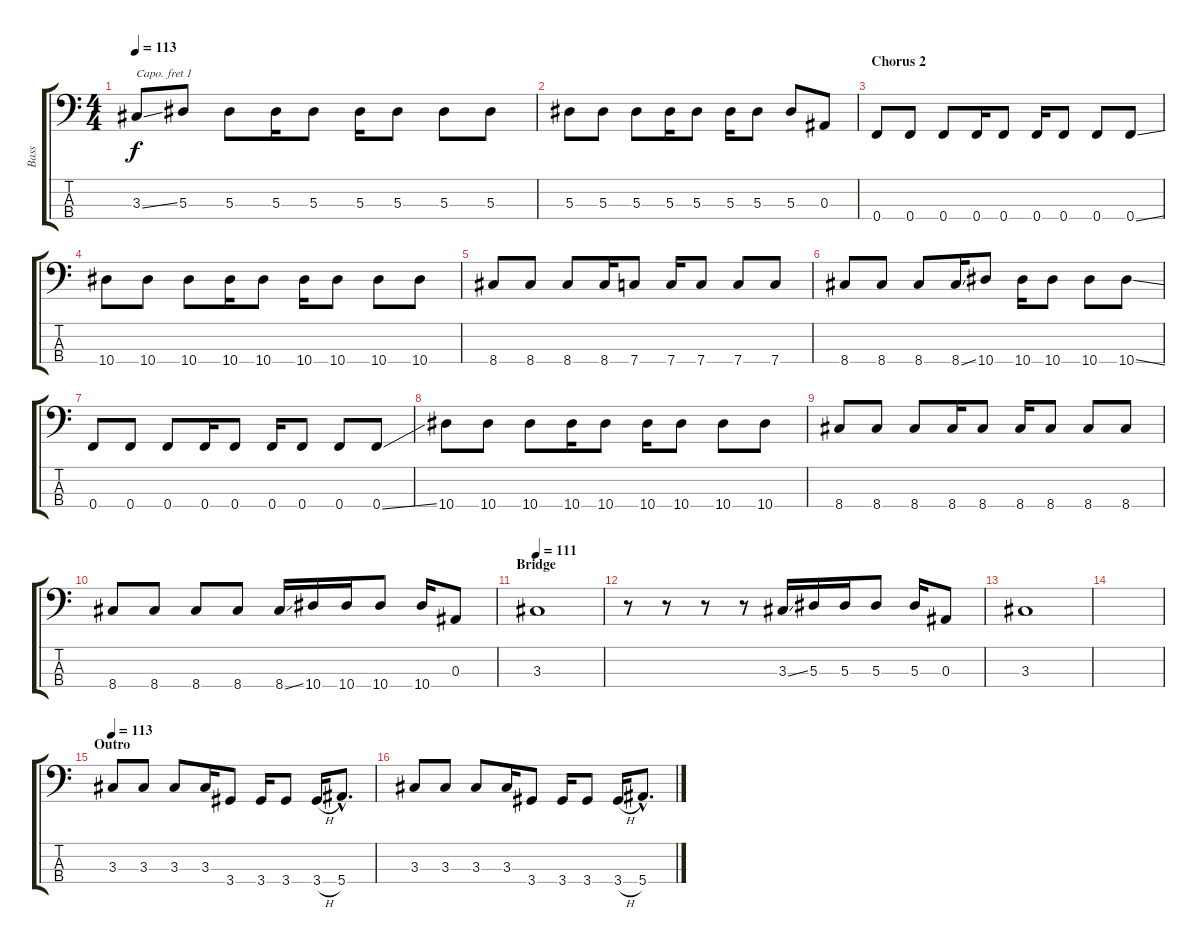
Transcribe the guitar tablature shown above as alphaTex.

\track ("Bass" "Bass") {instrument electricbassfinger}
\staff {score tabs}
\capo 1
\tuning (G2 D2 A1 E1) {hide}
\ts (4 4)
\tempo 113
\clef f4
\ks c
3.3{ss}.8{dy f} 5.3.8 5.3.8 5.3.16 5.3.8 5.3.16 5.3.8 5.3.8 5.3.8 |
5.3.8 5.3.8 5.3.8 5.3.16 5.3.8 5.3.16 5.3.8 5.3.8 0.3.8 |
\section ("" "Chorus 2")
0.4.8 0.4.8 0.4.8 0.4.16 0.4.8 0.4.16 0.4.8 0.4.8 0.4{ss}.8 |
10.4.8 10.4.8 10.4.8 10.4.16 10.4.8 10.4.16 10.4.8 10.4.8 10.4.8 |
8.4.8 8.4.8 8.4.8 8.4.16 7.4.8 7.4.16 7.4.8 7.4.8 7.4.8 |
8.4.8 8.4.8 8.4.8 8.4{ss}.16 10.4.8 10.4.16 10.4.8 10.4.8 10.4{ss}.8 |
0.4.8 0.4.8 0.4.8 0.4.16 0.4.8 0.4.16 0.4.8 0.4.8 0.4{ss}.8 |
10.4.8 10.4.8 10.4.8 10.4.16 10.4.8 10.4.16 10.4.8 10.4.8 10.4.8 |
8.4.8 8.4.8 8.4.8 8.4.16 8.4.8 8.4.16 8.4.8 8.4.8 8.4.8 |
8.4.8 8.4.8 8.4.8 8.4.8 8.4{ss}.16 10.4.16 10.4.16 10.4.8 10.4.16 0.3.8 |
\section ("" "Bridge")
\tempo 111
3.3.1 |
r.8 r.8 r.8 r.8 3.3{ss}.16 5.3.16 5.3.16 5.3.8 5.3.16 0.3.8 |
3.3.1 |
|
\section ("" "Outro")
\tempo 113
3.3.8 3.3.8 3.3.8 3.3.16 3.4.8 3.4.16 3.4.8 3.4{h}.16 5.4{hac}.8{d} |
3.3.8 3.3.8 3.3.8 3.3.16 3.4.8 3.4.16 3.4.8 3.4{h}.16 5.4{hac}.8{d}
